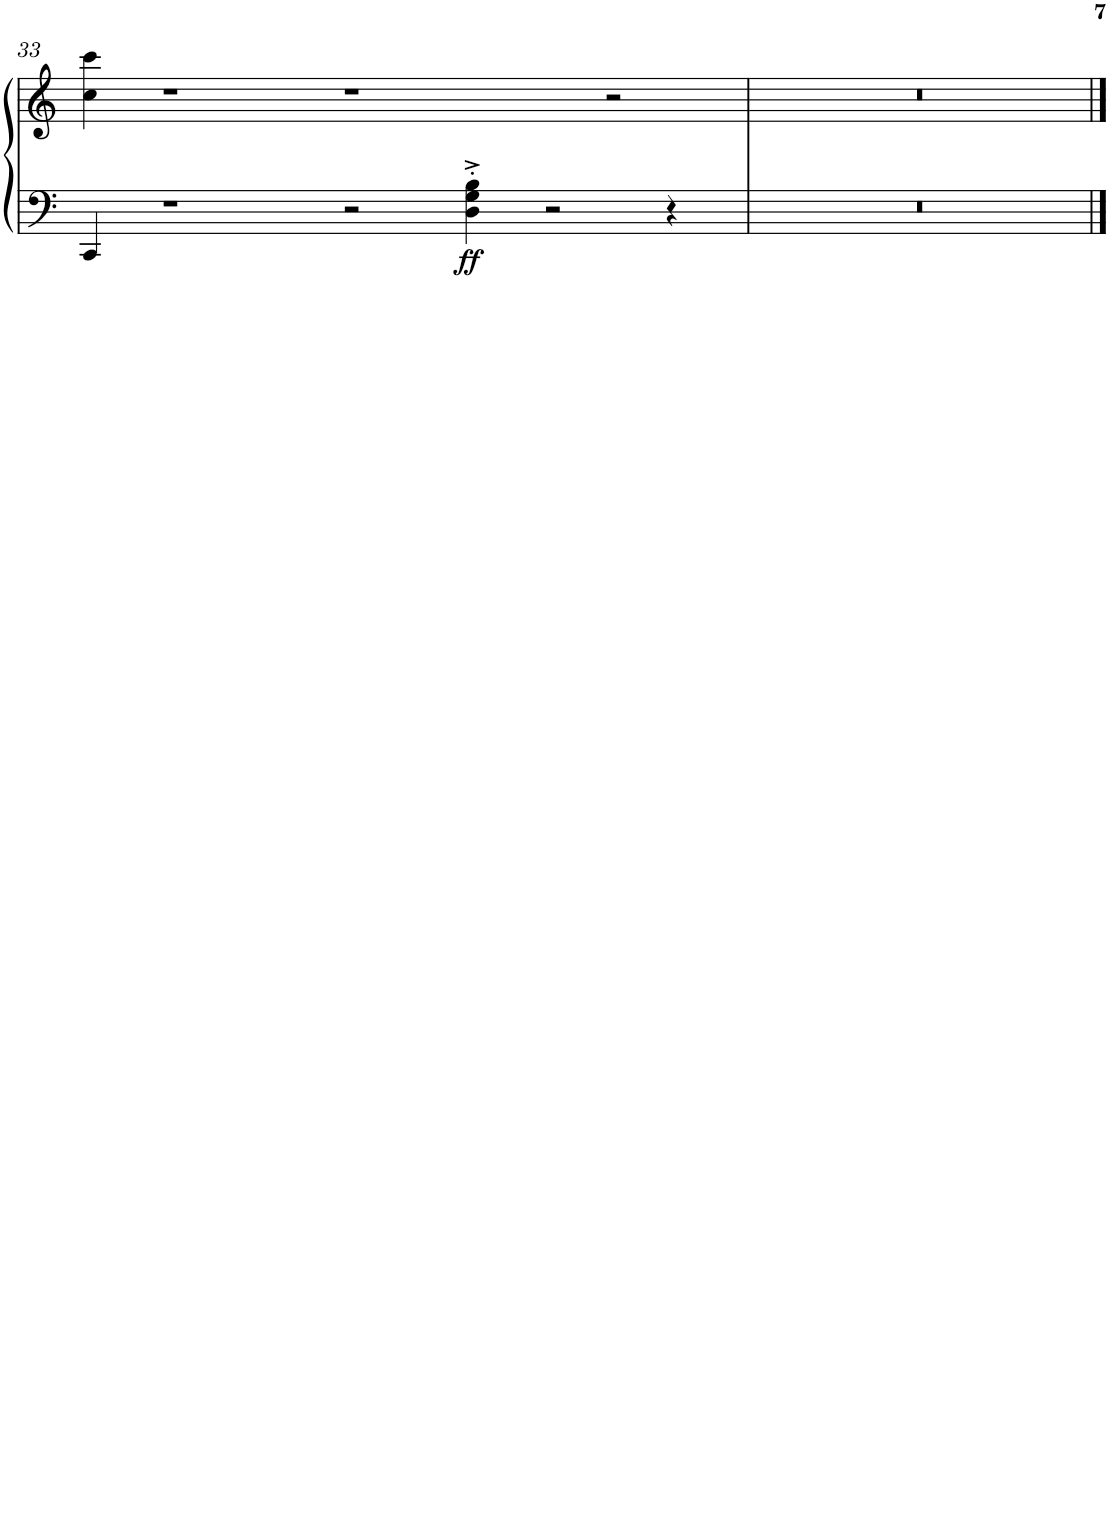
**kern	**kern	**dynam
*part1	*part1	*part1
*staff2	*staff1	*staff1/2
*I"Grand Piano	*	*
*I'Pno.	*	*
!!LO:PB:g=z
*clefF4	*clefG2	*
*k[]	*k[]	*
*C:	*C:	*
*M11/4	*M11/4	*
=33	=33	=33
4CC/	4cc\ 4ccc\	.
1r	1r	.
2r	1r	.
!	!	!LO:DY:b=2
4D\'^ 4G\'^ 4B\'^	.	ff
2r	.	.
.	2r	.
4r	.	.
=34	=34	=34
4%11r	4%11r	.
==	==	==
*-	*-	*-
